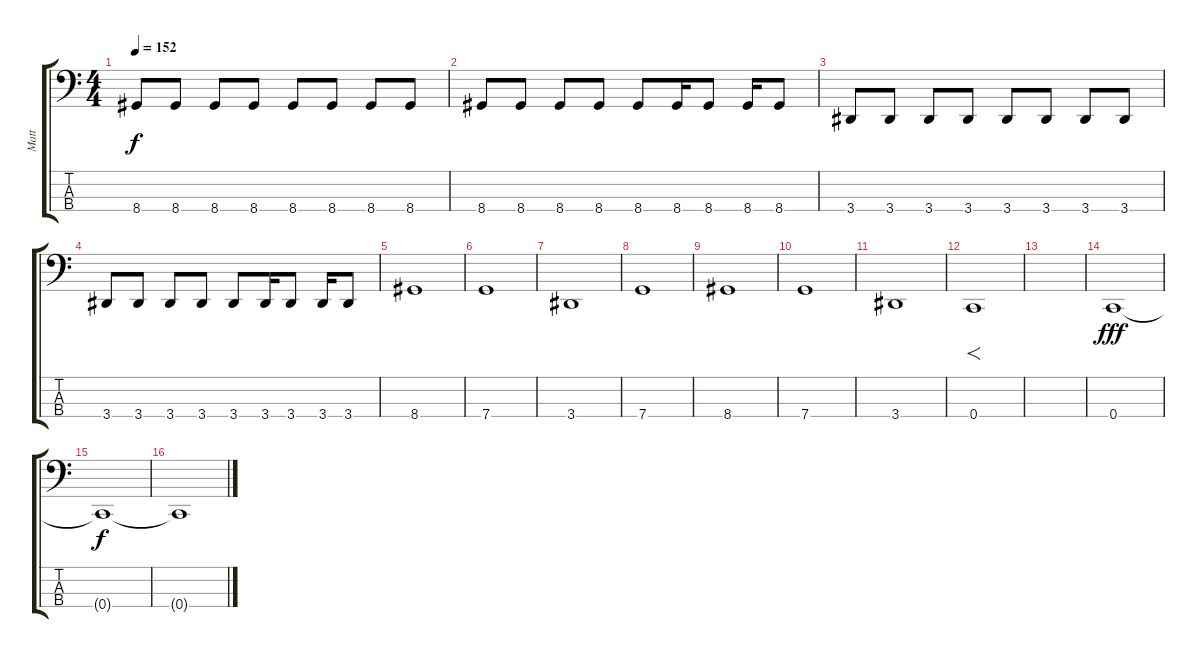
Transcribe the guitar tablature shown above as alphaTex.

\track ("Matt" "Matt") {instrument electricbasspick}
\staff {score tabs}
\tuning (F2 C2 G1 C1) {hide}
\ts (4 4)
\tempo 152
\clef f4
\ks c
8.4.8{dy f} 8.4.8 8.4.8 8.4.8 8.4.8 8.4.8 8.4.8 8.4.8 |
8.4.8 8.4.8 8.4.8 8.4.8 8.4.8 8.4.16 8.4.8 8.4.16 8.4.8 |
3.4.8 3.4.8 3.4.8 3.4.8 3.4.8 3.4.8 3.4.8 3.4.8 |
3.4.8 3.4.8 3.4.8 3.4.8 3.4.8 3.4.16 3.4.8 3.4.16 3.4.8 |
8.4.1 |
7.4.1 |
3.4.1 |
7.4.1 |
8.4.1 |
7.4.1 |
3.4.1 |
0.4.1{f} |
|
0.4.1{dy fff} |
0.4{t}.1{dy f} |
0.4{t}.1
